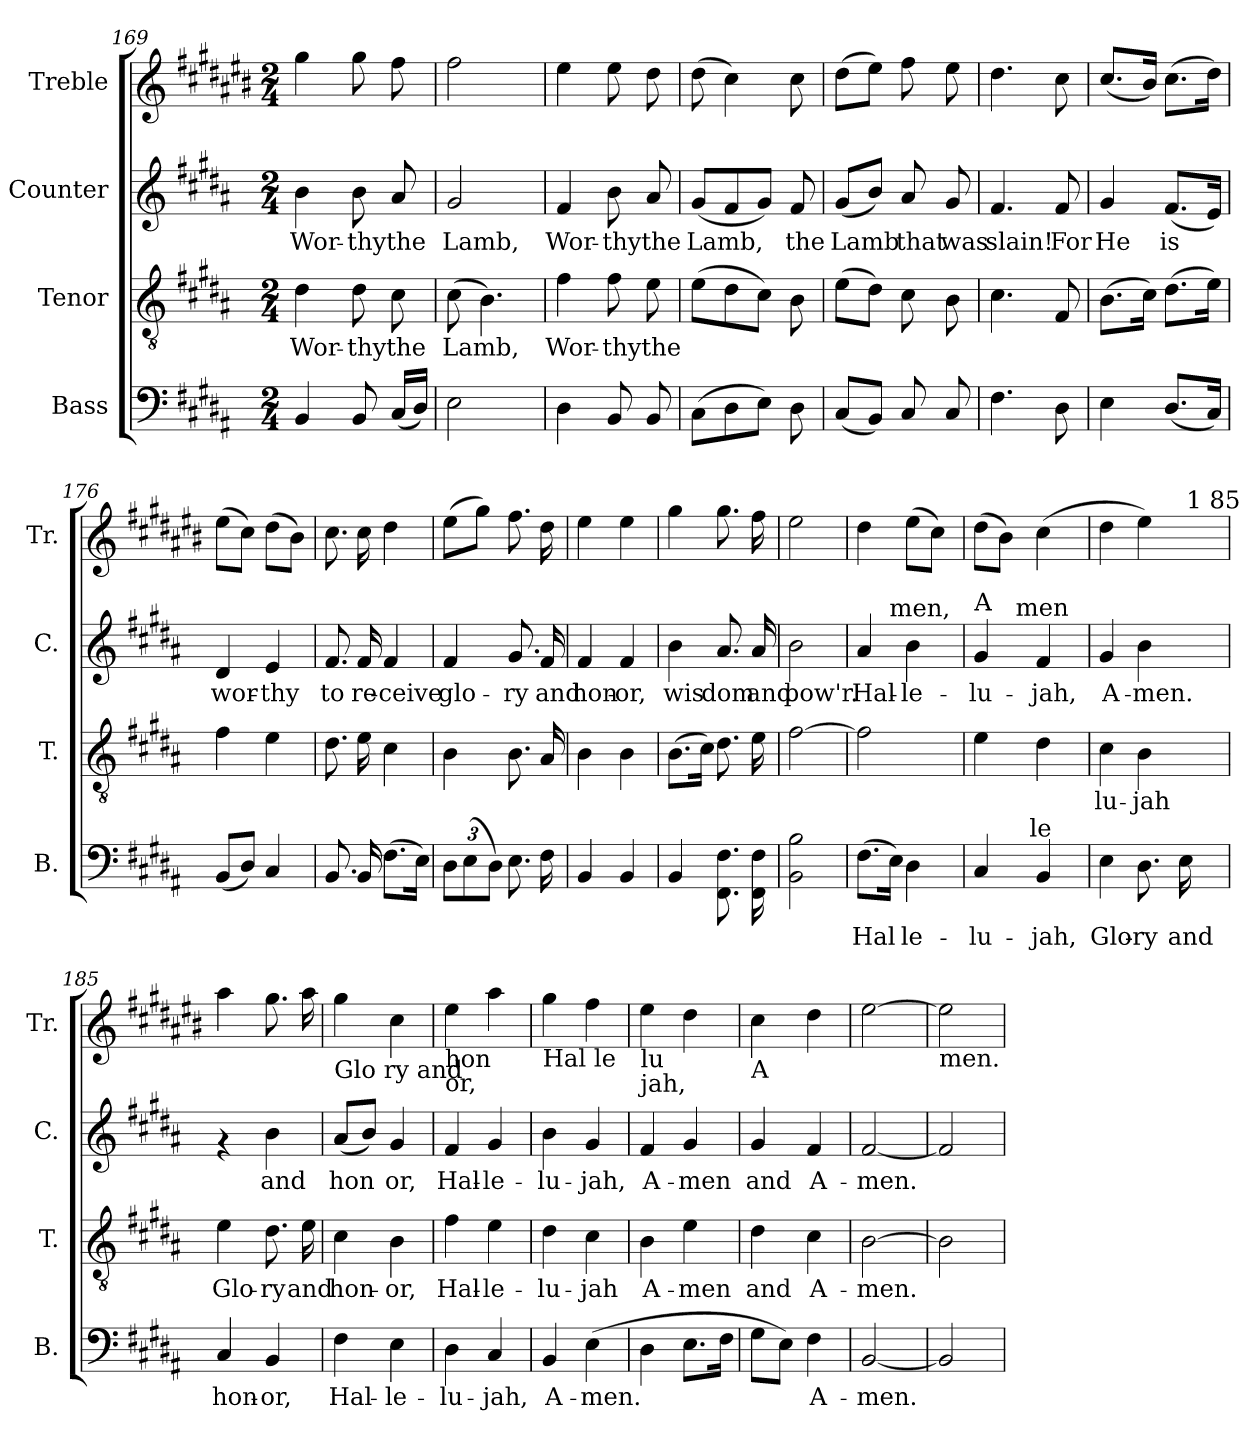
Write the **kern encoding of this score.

**kern	**text	**kern	**text	**kern	**text	**kern
*part4	*part4	*part3	*part3	*part2	*part2	*part1
*staff4	*staff4	*staff3	*staff3	*staff2	*staff2	*staff1
*I"Bass	*	*I"Tenor	*	*I"Counter	*	*I"Treble
*I'B.	*	*I'T.	*	*I'C.	*	*I'Tr.
!!LO:PB:g=z
*clefF4	*	*clefGv2	*	*clefG2	*	*clefG2
*	*	*	*	*	*	*ITrd1c2
*k[f#c#g#d#a#]	*	*k[f#c#g#d#a#]	*	*k[f#c#g#d#a#]	*	*k[f#c#g#d#a#]
*B:	*	*B:	*	*B:	*	*B:
*M2/4	*	*M2/4	*	*M2/4	*	*M2/4
=169	=169	=169	=169	=169	=169	=169
!	!LO:LY:b:cj	!	!LO:LY:b:cj	!	!LO:LY:b:cj	!
4BB/	.	4d#\	Wor-	4b\	Wor-	4ff#\
!	!LO:LY:b:cj	!	!LO:LY:b:cj	!	!LO:LY:b:cj	!
8BB/	.	8d#\	-thy	8b\	-thy	8ff#\
!	!LO:LY:b:cj	!	!LO:LY:b:cj	!	!LO:LY:b:cj	!
(<16C#/L	.	8c#\	the	8a#/	the	8ee\
!	!LO:LY:b:cj	!	!	!	!	!
16D#/J)	.	.	.	.	.	.
=170	=170	=170	=170	=170	=170	=170
!	!LO:LY:b:cj	!	!LO:LY:b:cj	!	!LO:LY:b:cj	!
2E\	.	(>8c#\	Lamb,	2g#/	Lamb,	2ee\
!	!	!	!LO:LY:b:cj	!	!	!
.	.	4.B\)	.	.	.	.
=171	=171	=171	=171	=171	=171	=171
!	!LO:LY:b:cj	!	!LO:LY:b:cj	!	!LO:LY:b:cj	!
4D#\	.	4f#\	Wor-	4f#/	Wor-	4dd#\
!	!LO:LY:b:cj	!	!LO:LY:b:cj	!	!LO:LY:b:cj	!
8BB/	.	8f#\	-thy	8b\	-thy	8dd#\
!	!LO:LY:b:cj	!	!LO:LY:b:cj	!	!LO:LY:b:cj	!
8BB/	.	8e\	the	8a#/	the	8cc#\
=172	=172	=172	=172	=172	=172	=172
!	!LO:LY:b:cj	!	!LO:LY:b:cj	!	!LO:LY:b:cj	!
(>8C#\L	.	(>8e\L	.	(<8g#/L	Lamb,	(>8cc#\
!	!LO:LY:b:cj	!	!LO:LY:b:cj	!	!LO:LY:b:cj	!
8D#\	.	8d#\	.	8f#/	.	4b\)
!	!LO:LY:b:cj	!	!LO:LY:b:cj	!	!LO:LY:b:cj	!
8E<\J)	.	8c#\J)	.	8g#/J)	.	.
!	!LO:LY:b:cj	!	!LO:LY:b:cj	!	!LO:LY:b:cj	!
8D#\	.	8B\	.	8f#/	the	8b\
=173	=173	=173	=173	=173	=173	=173
!	!LO:LY:b:cj	!	!LO:LY:b:cj	!	!LO:LY:b:cj	!
(<8C#/L	.	(>8e\L	.	(<8g#/L	Lamb	(>8cc#\L
!	!LO:LY:b:cj	!	!LO:LY:b:cj	!	!LO:LY:b:cj	!
8BB/J)	.	8d#\J)	.	8b/J)	.	8dd#\J)
!	!LO:LY:b:cj	!	!LO:LY:b:cj	!	!LO:LY:b:cj	!
8C#/	.	8c#\	.	8a#/	that	8ee\
!	!LO:LY:b:cj	!	!LO:LY:b:cj	!	!LO:LY:b:cj	!
8C#/	.	8B\	.	8g#/	was	8dd#\
=174	=174	=174	=174	=174	=174	=174
!	!LO:LY:b:cj	!	!LO:LY:b:cj	!	!LO:LY:b:cj	!
4.F#\	.	4.c#\	.	4.f#/	slain!	4.cc#\
!	!LO:LY:b:cj	!	!LO:LY:b:cj	!	!LO:LY:b:cj	!
8D#\	.	8F#/	.	8f#/	For	8b\
=175	=175	=175	=175	=175	=175	=175
!	!LO:LY:b:cj	!	!LO:LY:b:cj	!	!LO:LY:b:cj	!
4E\	.	(>8.B\L	.	4g#/	He	(<8.b/L
!	!	!	!LO:LY:b:cj	!	!	!
.	.	16c#\J)	.	.	.	16a#/J)
!	!LO:LY:b:cj	!	!LO:LY:b:cj	!	!LO:LY:b:cj	!
(<8.D#/L	.	(>8.d#\L	.	(<8.f#/L	is	(>8.b\L
!	!LO:LY:b:cj	!	!LO:LY:b:cj	!	!LO:LY:b:cj	!
16C#/J)	.	16e\J)	.	16e/J)	.	16cc#\J)
!!LO:LB:g=z
=176	=176	=176	=176	=176	=176	=176
!	!LO:LY:b:cj	!	!LO:LY:b:cj	!	!LO:LY:b:cj	!
(<8BB/L	.	4f#\	.	4d#/	wor-	(>8dd#\L
!	!LO:LY:b:cj	!	!	!	!	!
8D#/J)	.	.	.	.	.	8b\J)
!	!LO:LY:b:cj	!	!LO:LY:b:cj	!	!LO:LY:b:cj	!
4C#/	.	4e\	.	4e/	-thy	(>8cc#\L
.	.	.	.	.	.	8a#\J)
=177	=177	=177	=177	=177	=177	=177
!	!LO:LY:b:cj	!	!LO:LY:b:cj	!	!LO:LY:b:cj	!
8.BB/	.	8.d#\	.	8.f#/	to	8.b\
!	!LO:LY:b:cj	!	!LO:LY:b:cj	!	!LO:LY:b:cj	!
16BB/	.	16e\	.	16f#/	re-	16b\
!	!LO:LY:b:cj	!	!LO:LY:b:cj	!	!LO:LY:b:cj	!
(>8.F#\L	.	4c#\	.	4f#/	-ceive	4cc#\
!	!LO:LY:b:cj	!	!	!	!	!
16E\J)	.	.	.	.	.	.
=178	=178	=178	=178	=178	=178	=178
*Xbrackettup	*	*	*	*	*	*
!	!LO:LY:b:cj	!	!LO:LY:b:cj	!	!LO:LY:b:cj	!
12D#\L	.	4B\	.	4f#/	glo-	(>8dd#\L
!	!LO:LY:b:cj	!	!	!	!	!
(>12E\	.	.	.	.	.	.
.	.	.	.	.	.	8ff#\J)
!	!LO:LY:b:cj	!	!	!	!	!
12D#\J)	.	.	.	.	.	.
!	!LO:LY:b:cj	!	!LO:LY:b:cj	!	!LO:LY:b:cj	!
8.E\	.	8.B\	.	8.g#/	-ry	8.ee\
!	!LO:LY:b:cj	!	!LO:LY:b:cj	!	!LO:LY:b:cj	!
16F#\	.	16A#/	.	16f#/	and	16cc#\
=179	=179	=179	=179	=179	=179	=179
!	!LO:LY:b:cj	!	!LO:LY:b:cj	!	!LO:LY:b:cj	!
4BB/	.	4B\	.	4f#/	hon-	4dd#\
!	!LO:LY:b:cj	!	!LO:LY:b:cj	!	!LO:LY:b:cj	!
4BB/	.	4B\	.	4f#/	-or,	4dd#\
=180	=180	=180	=180	=180	=180	=180
!	!LO:LY:b:cj	!	!LO:LY:b:cj	!	!LO:LY:b:cj	!
4BB/	.	(>8.B\L	.	4b\	wis-	4ff#\
!	!	!	!LO:LY:b:cj	!	!	!
.	.	16c#\J)	.	.	.	.
!	!LO:LY:b:cj	!	!LO:LY:b:cj	!	!LO:LY:b:cj	!
8.F#\ 8.FF#\	.	8.d#\	.	8.a#/	-dom	8.ff#\
!	!LO:LY:b:cj	!	!LO:LY:b:cj	!	!LO:LY:b:cj	!
16F#\ 16FF#\	.	16e\	.	16a#/	and	16ee\
=181	=181	=181	=181	=181	=181	=181
!	!LO:LY:b:cj	!	!LO:LY:b:cj	!	!LO:LY:b:cj	!
2B\< 2BB\<	.	[>2f#\	.	2b\	pow'r.	2dd#\
=182	=182	=182	=182	=182	=182	=182
!	!	!	!	!LO:TX:a:t=A	!	!
!	!LO:LY:b:cj	!	!LO:LY:b:cj	!	!LO:LY:b:cj	!
*	*	*	*	*^	*	*
(>8.F#\L	Hal-	2f#\]	.	4a#/	8.ryy	Hal-	4cc#\
!	!	!	!	!	!LO:TX:a:t=men,	!	!
!	!LO:LY:b:cj	!	!	!	!	!	!
16E\J)	--	.	.	.	4ryy	.	.
!	!LO:LY:b:cj	!	!	!	!	!LO:LY:b:cj	!
4D#\	-le-	.	.	4b\	.	-le-	(>8dd#\L
.	.	.	.	.	.	.	8b\J)
.	.	.	.	.	16ryy	.	.
=183	=183	=183	=183	=183	=183	=183	=183
!	!	!	!	!LO:TX:a:t=A	!	!	!
!LO:TX:a:t=Ha	!	!	!	!	!	!	!
!	!LO:LY:b:cj	!	!LO:LY:b:cj	!	!	!LO:LY:b:cj	!
*^	*	*	*	*	*	*	*
4C#/	8...ryy	-lu-	4e\	.	4g#/	8.ryy	-lu-	(>8cc#\L
.	.	.	.	.	.	.	.	8a#\J)
!	!	!	!	!	!	!LO:TX:a:t=men	!	!
.	.	.	.	.	.	4ryy	.	.
!	!LO:TX:a:t=le	!	!	!	!	!	!	!
.	4ryy	.	.	.	.	.	.	.
!	!	!LO:LY:b:cj	!	!LO:LY:b:cj	!	!	!LO:LY:b:cj	!
4BB/	.	-jah,	4d#\	.	4f#/	.	-jah,	(>4b\
.	.	.	.	.	.	16ryy	.	.
.	64ryy	.	.	.	.	.	.	.
!!LO:LB:g=z
=184	=184	=184	=184	=184	=184	=184	=184	=184
!	!	!LO:LY:b:cj	!	!LO:LY:b:cj	!	!	!LO:LY:b:cj	!
*v	*v	*	*	*	*v	*v	*	*^
4E\	Glo-	4c#\	lu-	4g#/	A-	4cc#\	4ryy
!	!LO:LY:b:cj	!	!LO:LY:b:cj	!	!LO:LY:b:cj	!	!
8.D#\	-ry	4B\	-jah	4b\	-men.	4dd#\)	8ryy
.	.	.	.	.	.	.	16ryy
!	!LO:LY:b:cj	!	!	!	!	!	!
16E\	and	.	.	.	.	.	64ryy
!	!	!	!	!	!	!	!LO:TX:a:t=1 85
.	.	.	.	.	.	.	32.ryy
=185	=185	=185	=185	=185	=185	=185	=185
!	!LO:LY:b:cj	!	!LO:LY:b:cj	!	!	!	!
*	*	*	*	*	*	*v	*v
4C#/	hon-	4e\	Glo-	4rf	.	4gg#\
!	!LO:LY:b:cj	!	!LO:LY:b:cj	!	!LO:LY:b:cj	!
4BB/	-or,	8.d#\	-ry	4b\	and	8.ff#\
!	!	!	!LO:LY:b:cj	!	!	!
.	.	16e\	and	.	.	16gg#\
=186	=186	=186	=186	=186	=186	=186
!	!	!	!	!	!	!LO:TX:b:t=Glo ry and
!	!LO:LY:b:cj	!	!LO:LY:b:cj	!	!LO:LY:b:cj	!
4F#\	Hal-	4c#\	hon-	(<8a#/L	hon-	4ff#\
!	!	!	!	!	!LO:LY:b:cj	!
.	.	.	.	8b/J)	--	.
!	!LO:LY:b:cj	!	!LO:LY:b:cj	!	!LO:LY:b:cj	!
4E\	-le-	4B\	-or,	4g#/	-or,	4b\
=187	=187	=187	=187	=187	=187	=187
!	!	!	!	!	!	!LO:TX:b:t=hon
!	!	!	!	!	!	!LO:TX:b:t=or,
!	!LO:LY:b:cj	!	!LO:LY:b:cj	!	!LO:LY:b:cj	!
4D#\	-lu-	4f#\	Hal-	4f#/	Hal-	4dd#\
!	!LO:LY:b:cj	!	!LO:LY:b:cj	!	!LO:LY:b:cj	!
4C#/	-jah,	4e\	-le-	4g#/	-le-	4gg#\
=188	=188	=188	=188	=188	=188	=188
!	!	!	!	!	!	!LO:TX:b:t=Hal le
!	!LO:LY:b:cj	!	!LO:LY:b:cj	!	!LO:LY:b:cj	!
4BB/	A-	4d#\	-lu-	4b\	-lu-	4ff#\
!	!LO:LY:b:cj	!	!LO:LY:b:cj	!	!LO:LY:b:cj	!
(>4E\	-men.	4c#\	-jah	4g#/	-jah,	4ee\
=189	=189	=189	=189	=189	=189	=189
!	!	!	!	!	!	!LO:TX:b:t=lu
!	!	!	!	!	!	!LO:TX:b:t=jah,
!	!LO:LY:b:cj	!	!LO:LY:b:cj	!	!LO:LY:b:cj	!
4D#\	.	4B\	A-	4f#/	A-	4dd#\
!	!LO:LY:b:cj	!	!LO:LY:b:cj	!	!LO:LY:b:cj	!
8.E\L	.	4e\	-men	4g#/	-men	4cc#\
!	!LO:LY:b:cj	!	!	!	!	!
16F#\J	.	.	.	.	.	.
=190	=190	=190	=190	=190	=190	=190
!	!	!	!	!	!	!LO:TX:b:t=A
!	!LO:LY:b:cj	!	!LO:LY:b:cj	!	!LO:LY:b:cj	!
8G#\L	.	4d#\	and	4g#/	and	4b\
!	!LO:LY:b:cj	!	!	!	!	!
8E\J)	.	.	.	.	.	.
!	!LO:LY:b:cj	!	!LO:LY:b:cj	!	!LO:LY:b:cj	!
4F#\	A-	4c#\	A-	4f#/	A-	4cc#\
=191	=191	=191	=191	=191	=191	=191
!	!LO:LY:b:cj	!	!LO:LY:b:cj	!	!LO:LY:b:cj	!
[<2BB/	-men.	[>2B\	-men.	[<2f#/	-men.	[>2dd#\
=192	=192	=192	=192	=192	=192	=192
!	!	!	!	!	!	!LO:TX:b:t=men.
!	!LO:LY:b:cj	!	!LO:LY:b:cj	!	!LO:LY:b:cj	!
2BB/]	.	2B\]	.	2f#/]	.	2dd#\]
=	=	=	=	=	=	=
*-	*-	*-	*-	*-	*-	*-
